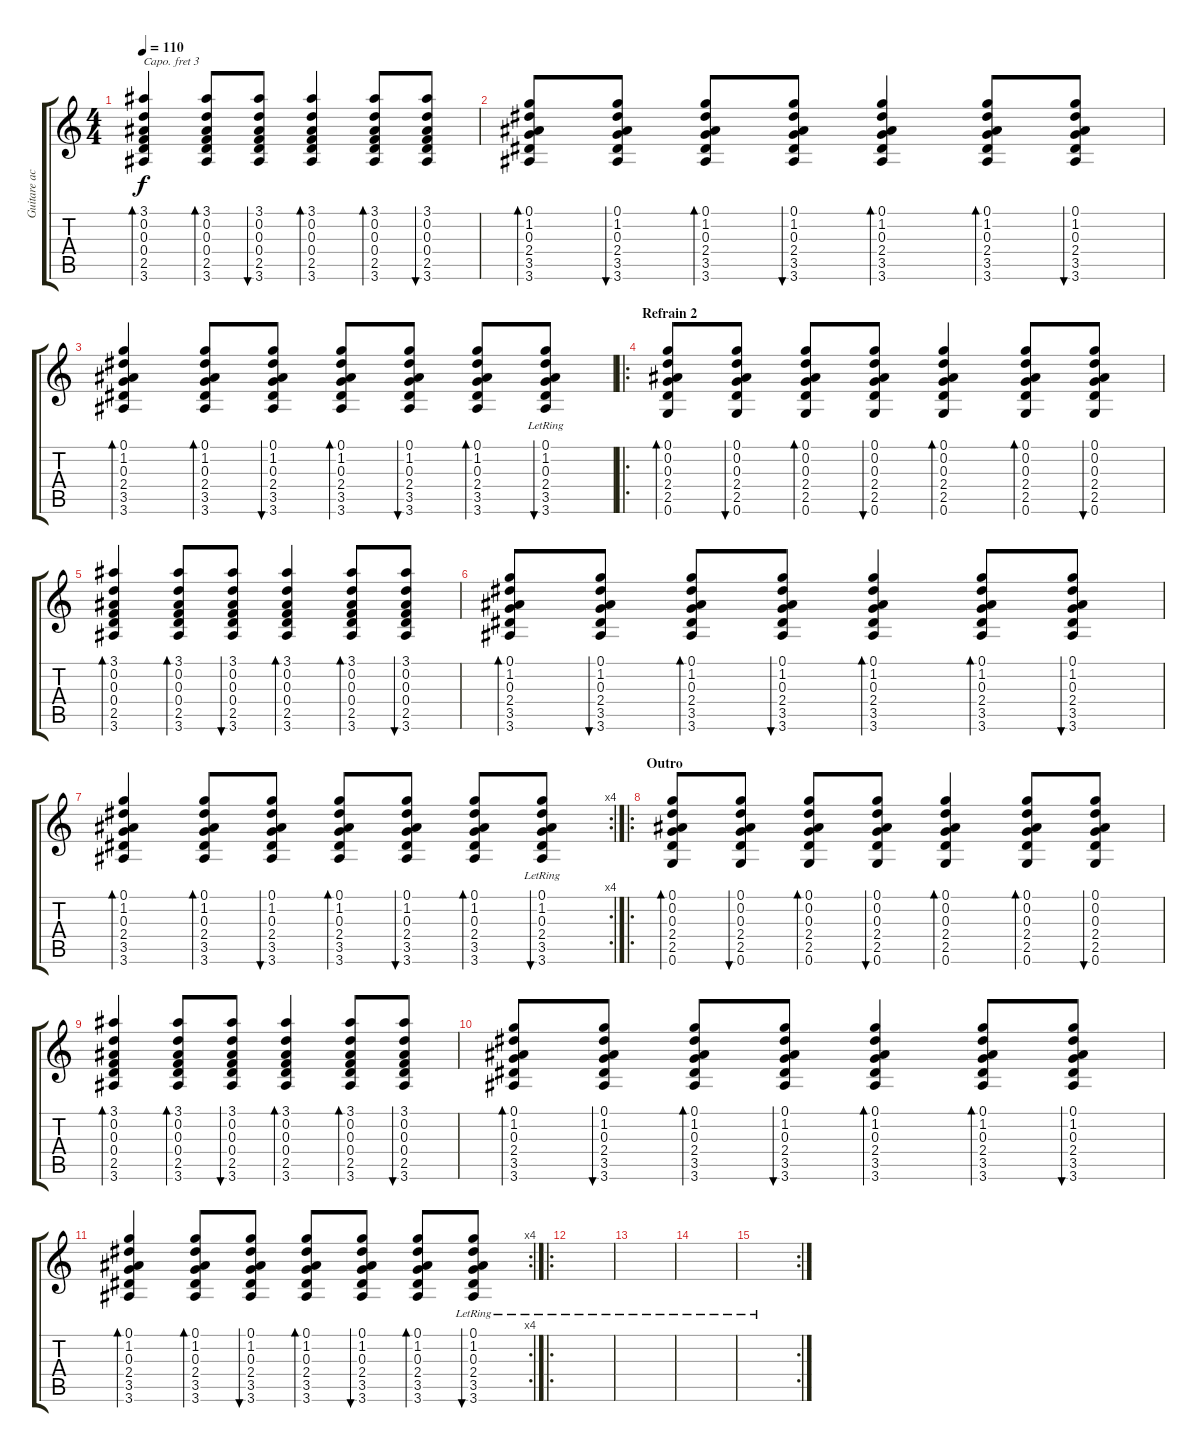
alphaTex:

\track ("Guitare acoustique" "Guitare ac") {instrument acousticguitarsteel}
\staff {score tabs}
\capo 3
\tuning (E4 B3 G3 D3 A2 E2) {hide}
\ts (4 4)
\tempo 110
\clef g2
\ks c
(3.1 0.2 0.3 0.4 2.5 3.6).4{bd 30 dy f} (3.1 0.2 0.3 0.4 2.5 3.6).8{bd 30} (3.1 0.2 0.3 0.4 2.5 3.6).8{bu 30} (3.1 0.2 0.3 0.4 2.5 3.6).4{bd 30} (3.1 0.2 0.3 0.4 2.5 3.6).8{bd 30} (3.1 0.2 0.3 0.4 2.5 3.6).8{bu 30} |
(0.1 1.2 0.3 2.4 3.5 3.6).8{bd 30} (0.1 1.2 0.3 2.4 3.5 3.6).8{bu 30} (0.1 1.2 0.3 2.4 3.5 3.6).8{bd 30} (0.1 1.2 0.3 2.4 3.5 3.6).8{bu 30} (0.1 1.2 0.3 2.4 3.5 3.6).4{bd 30} (0.1 1.2 0.3 2.4 3.5 3.6).8{bd 30} (0.1 1.2 0.3 2.4 3.5 3.6).8{bu 30} |
(0.1 1.2 0.3 2.4 3.5 3.6).4{bd 30} (0.1 1.2 0.3 2.4 3.5 3.6).8{bd 30} (0.1 1.2 0.3 2.4 3.5 3.6).8{bu 30} (0.1 1.2 0.3 2.4 3.5 3.6).8{bd 30} (0.1 1.2 0.3 2.4 3.5 3.6).8{bu 30} (0.1 1.2 0.3 2.4 3.5 3.6).8{bd 30} (0.1{lr} 1.2{lr} 0.3{lr} 2.4{lr} 3.5{lr} 3.6{lr}).8{bu 30} |
\ro
\section ("" "Refrain 2")
(0.1 0.2 0.3 2.4 2.5 0.6).8{bd 30} (0.1 0.2 0.3 2.4 2.5 0.6).8{bu 30} (0.1 0.2 0.3 2.4 2.5 0.6).8{bd 30} (0.1 0.2 0.3 2.4 2.5 0.6).8{bu 30} (0.1 0.2 0.3 2.4 2.5 0.6).4{bd 30} (0.1 0.2 0.3 2.4 2.5 0.6).8{bd 30} (0.1 0.2 0.3 2.4 2.5 0.6).8{bu 30} |
(3.1 0.2 0.3 0.4 2.5 3.6).4{bd 30} (3.1 0.2 0.3 0.4 2.5 3.6).8{bd 30} (3.1 0.2 0.3 0.4 2.5 3.6).8{bu 30} (3.1 0.2 0.3 0.4 2.5 3.6).4{bd 30} (3.1 0.2 0.3 0.4 2.5 3.6).8{bd 30} (3.1 0.2 0.3 0.4 2.5 3.6).8{bu 30} |
(0.1 1.2 0.3 2.4 3.5 3.6).8{bd 30} (0.1 1.2 0.3 2.4 3.5 3.6).8{bu 30} (0.1 1.2 0.3 2.4 3.5 3.6).8{bd 30} (0.1 1.2 0.3 2.4 3.5 3.6).8{bu 30} (0.1 1.2 0.3 2.4 3.5 3.6).4{bd 30} (0.1 1.2 0.3 2.4 3.5 3.6).8{bd 30} (0.1 1.2 0.3 2.4 3.5 3.6).8{bu 30} |
\rc 4
(0.1 1.2 0.3 2.4 3.5 3.6).4{bd 30} (0.1 1.2 0.3 2.4 3.5 3.6).8{bd 30} (0.1 1.2 0.3 2.4 3.5 3.6).8{bu 30} (0.1 1.2 0.3 2.4 3.5 3.6).8{bd 30} (0.1 1.2 0.3 2.4 3.5 3.6).8{bu 30} (0.1 1.2 0.3 2.4 3.5 3.6).8{bd 30} (0.1{lr} 1.2{lr} 0.3{lr} 2.4{lr} 3.5{lr} 3.6{lr}).8{bu 30} |
\ro
\section ("" "Outro")
(0.1 0.2 0.3 2.4 2.5 0.6).8{bd 30} (0.1 0.2 0.3 2.4 2.5 0.6).8{bu 30} (0.1 0.2 0.3 2.4 2.5 0.6).8{bd 30} (0.1 0.2 0.3 2.4 2.5 0.6).8{bu 30} (0.1 0.2 0.3 2.4 2.5 0.6).4{bd 30} (0.1 0.2 0.3 2.4 2.5 0.6).8{bd 30} (0.1 0.2 0.3 2.4 2.5 0.6).8{bu 30} |
(3.1 0.2 0.3 0.4 2.5 3.6).4{bd 30} (3.1 0.2 0.3 0.4 2.5 3.6).8{bd 30} (3.1 0.2 0.3 0.4 2.5 3.6).8{bu 30} (3.1 0.2 0.3 0.4 2.5 3.6).4{bd 30} (3.1 0.2 0.3 0.4 2.5 3.6).8{bd 30} (3.1 0.2 0.3 0.4 2.5 3.6).8{bu 30} |
(0.1 1.2 0.3 2.4 3.5 3.6).8{bd 30} (0.1 1.2 0.3 2.4 3.5 3.6).8{bu 30} (0.1 1.2 0.3 2.4 3.5 3.6).8{bd 30} (0.1 1.2 0.3 2.4 3.5 3.6).8{bu 30} (0.1 1.2 0.3 2.4 3.5 3.6).4{bd 30} (0.1 1.2 0.3 2.4 3.5 3.6).8{bd 30} (0.1 1.2 0.3 2.4 3.5 3.6).8{bu 30} |
\rc 4
(0.1 1.2 0.3 2.4 3.5 3.6).4{bd 30} (0.1 1.2 0.3 2.4 3.5 3.6).8{bd 30} (0.1 1.2 0.3 2.4 3.5 3.6).8{bu 30} (0.1 1.2 0.3 2.4 3.5 3.6).8{bd 30} (0.1 1.2 0.3 2.4 3.5 3.6).8{bu 30} (0.1 1.2 0.3 2.4 3.5 3.6).8{bd 30} (0.1{lr} 1.2{lr} 0.3{lr} 2.4{lr} 3.5{lr} 3.6{lr}).8{bu 30} |
\ro
|
|
|
\rc 2
